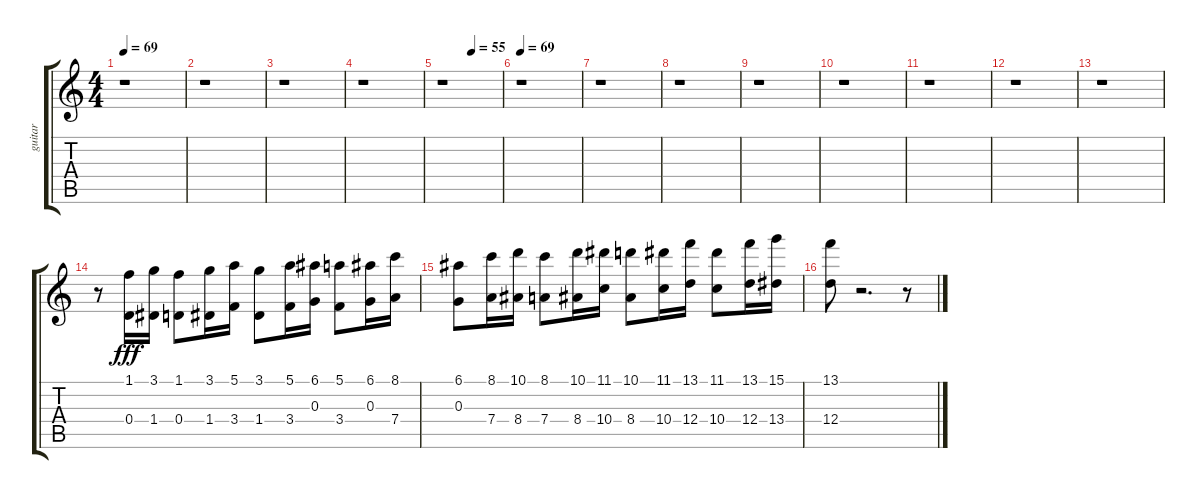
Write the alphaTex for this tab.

\track ("guitar" "guitar") {instrument acousticguitarnylon}
\staff {score tabs}
\tuning (E4 B3 G3 D3 A2 E2) {hide}
\ts (4 4)
\tempo 69
\clef g2
\ks c
r.1{dy f} |
r.1 |
r.1 |
r.1 |
\tempo (55 0.5)
r.1 |
\tempo 69
r.1 |
r.1 |
r.1 |
r.1 |
r.1 |
r.1 |
r.1 |
r.1 |
r.8 (1.1 0.4).16{dy fff} (3.1 1.4).16 (1.1 0.4).8 (3.1 1.4).16 (5.1 3.4).16 (3.1 1.4).8 (5.1 3.4).16 (6.1 0.3).16 (5.1 3.4).8 (6.1 0.3).16 (8.1 7.4).16 |
(6.1 0.3).8 (8.1 7.4).16 (10.1 8.4).16 (8.1 7.4).8 (10.1 8.4).16 (11.1 10.4).16 (10.1 8.4).8 (11.1 10.4).16 (13.1 12.4).16 (11.1 10.4).8 (13.1 12.4).16 (15.1 13.4).16 |
(13.1 12.4).8 r.2{d} r.8
